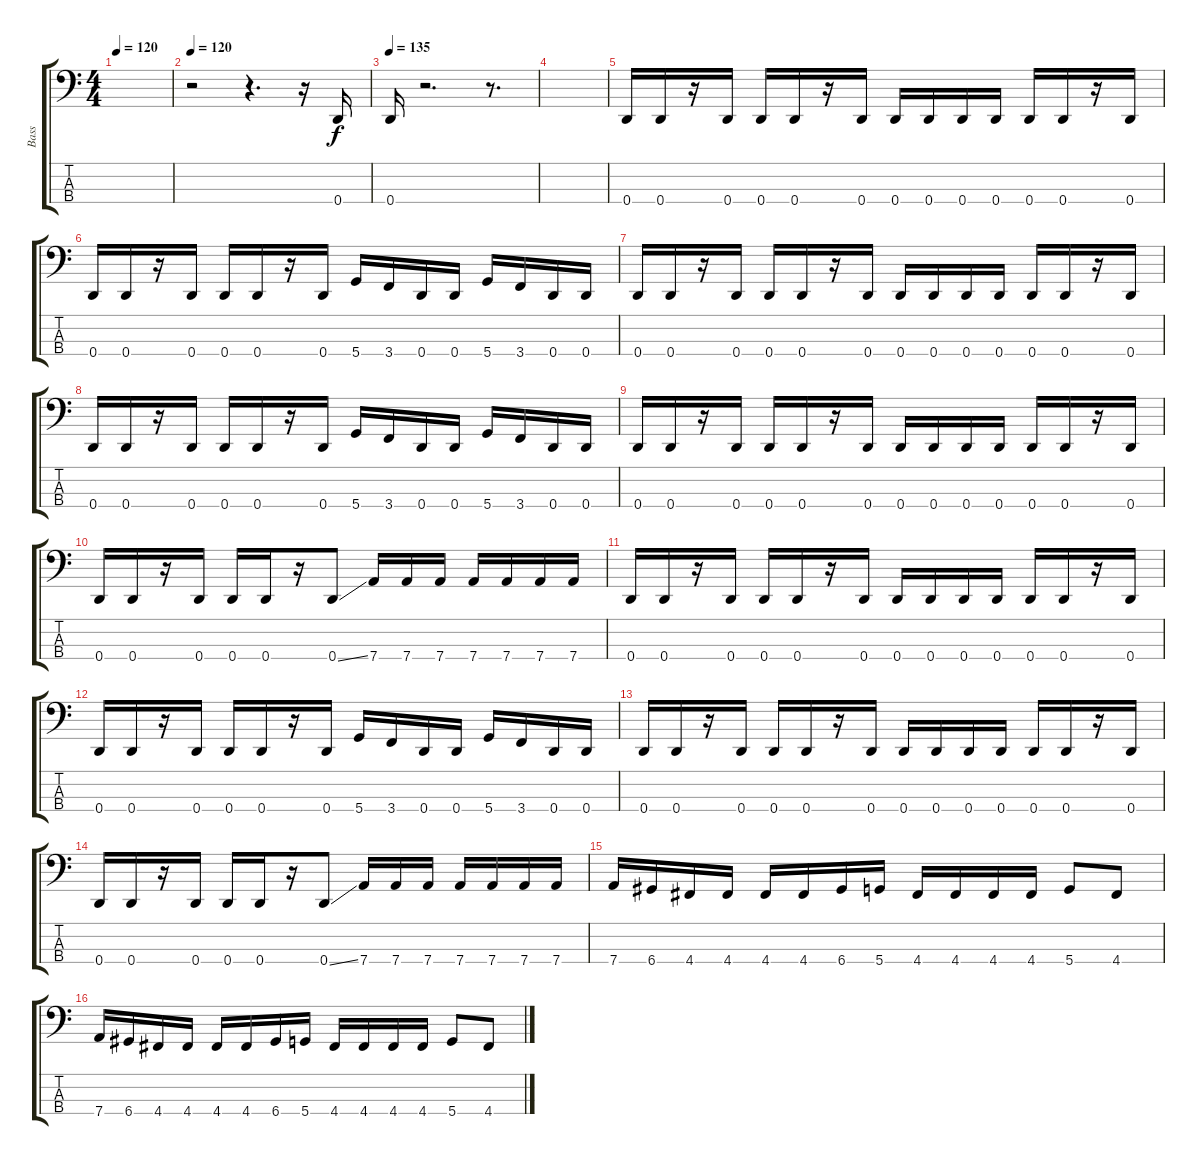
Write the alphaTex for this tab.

\track ("Bass" "Bass") {instrument electricbasspick}
\staff {score tabs}
\tuning (G2 D2 A1 D1) {hide}
\ts (4 4)
\tempo 120
\clef f4
\ks c
|
\tempo 120
r.2 r.4{d} r.16 0.4.16 |
\tempo 135
0.4.16 r.2{d} r.8{d} |
|
0.4.16 0.4.16 r.16 0.4.16 0.4.16 0.4.16 r.16 0.4.16 0.4.16 0.4.16 0.4.16 0.4.16 0.4.16 0.4.16 r.16 0.4.16 |
0.4.16 0.4.16 r.16 0.4.16 0.4.16 0.4.16 r.16 0.4.16 5.4.16 3.4.16 0.4.16 0.4.16 5.4.16 3.4.16 0.4.16 0.4.16 |
0.4.16 0.4.16 r.16 0.4.16 0.4.16 0.4.16 r.16 0.4.16 0.4.16 0.4.16 0.4.16 0.4.16 0.4.16 0.4.16 r.16 0.4.16 |
0.4.16 0.4.16 r.16 0.4.16 0.4.16 0.4.16 r.16 0.4.16 5.4.16 3.4.16 0.4.16 0.4.16 5.4.16 3.4.16 0.4.16 0.4.16 |
0.4.16 0.4.16 r.16 0.4.16 0.4.16 0.4.16 r.16 0.4.16 0.4.16 0.4.16 0.4.16 0.4.16 0.4.16 0.4.16 r.16 0.4.16 |
0.4.16 0.4.16 r.16 0.4.16 0.4.16 0.4.16 r.16 0.4{ss}.8 7.4.16 7.4.16 7.4.16 7.4.16 7.4.16 7.4.16 7.4.16 |
0.4.16 0.4.16 r.16 0.4.16 0.4.16 0.4.16 r.16 0.4.16 0.4.16 0.4.16 0.4.16 0.4.16 0.4.16 0.4.16 r.16 0.4.16 |
0.4.16 0.4.16 r.16 0.4.16 0.4.16 0.4.16 r.16 0.4.16 5.4.16 3.4.16 0.4.16 0.4.16 5.4.16 3.4.16 0.4.16 0.4.16 |
0.4.16 0.4.16 r.16 0.4.16 0.4.16 0.4.16 r.16 0.4.16 0.4.16 0.4.16 0.4.16 0.4.16 0.4.16 0.4.16 r.16 0.4.16 |
0.4.16 0.4.16 r.16 0.4.16 0.4.16 0.4.16 r.16 0.4{ss}.8 7.4.16 7.4.16 7.4.16 7.4.16 7.4.16 7.4.16 7.4.16 |
7.4.16 6.4.16 4.4.16 4.4.16 4.4.16 4.4.16 6.4.16 5.4.16 4.4.16 4.4.16 4.4.16 4.4.16 5.4.8 4.4.8 |
7.4.16 6.4.16 4.4.16 4.4.16 4.4.16 4.4.16 6.4.16 5.4.16 4.4.16 4.4.16 4.4.16 4.4.16 5.4.8 4.4.8
